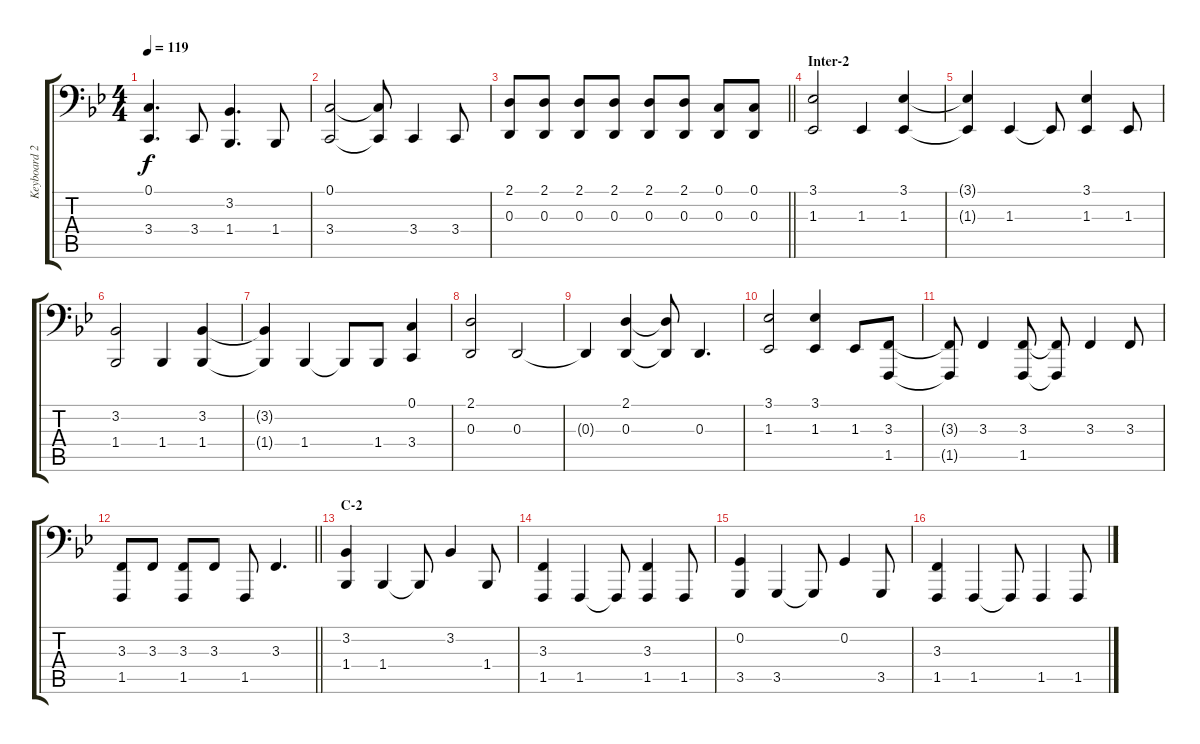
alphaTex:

\track ("Keyboard 2" "Keyboard 2") {instrument brightacousticpiano}
\staff {score tabs}
\tuning (C3 G2 D2 A1 E1 B0) {hide}
\ts (4 4)
\tempo 119
\clef f4
\ks bb
(0.1{t} 3.4{t}).4{d dy f} 3.4.8 (3.2 1.4).4{d} 1.4.8 |
(0.1 3.4).2 (0.1{t} 3.4{t}).8 3.4.4 3.4.8 |
\barLineRight lightlight
(2.1 0.3).8 (2.1 0.3).8 (2.1 0.3).8 (2.1 0.3).8 (2.1 0.3).8 (2.1 0.3).8 (0.1 0.3).8 (0.1 0.3).8 |
\section ("" "Inter-2")
(3.1 1.3).2 1.3.4 (3.1 1.3).4 |
(3.1{t} 1.3{t}).4 1.3.4 1.3{t}.8 (3.1 1.3).4 1.3.8 |
(3.2 1.4).2 1.4.4 (3.2 1.4).4 |
(3.2{t} 1.4{t}).4 1.4.4 1.4{t}.8 1.4.8 (0.1 3.4).4 |
(2.1 0.3).2 0.3.2 |
0.3{t}.4 (2.1 0.3).4 (2.1{t} 0.3{t}).8 0.3.4{d} |
(3.1 1.3).2 (3.1 1.3).4 1.3.8 (3.3 1.5).8 |
(3.3{t} 1.5{t}).8 3.3.4 (3.3 1.5).8 (3.3{t} 1.5{t}).8 3.3.4 3.3.8 |
\barLineRight lightlight
(3.3 1.5).8 3.3.8 (3.3 1.5).8 3.3.8 1.5.8 3.3.4{d} |
\section ("" "C-2")
(3.2 1.4).4 1.4.4 1.4{t}.8 3.2.4 1.4.8 |
(3.3 1.5).4 1.5.4 1.5{t}.8 (3.3 1.5).4 1.5.8 |
(0.2 3.5).4 3.5.4 3.5{t}.8 0.2.4 3.5.8 |
(3.3 1.5).4 1.5.4 1.5{t}.8 1.5.4 1.5.8
